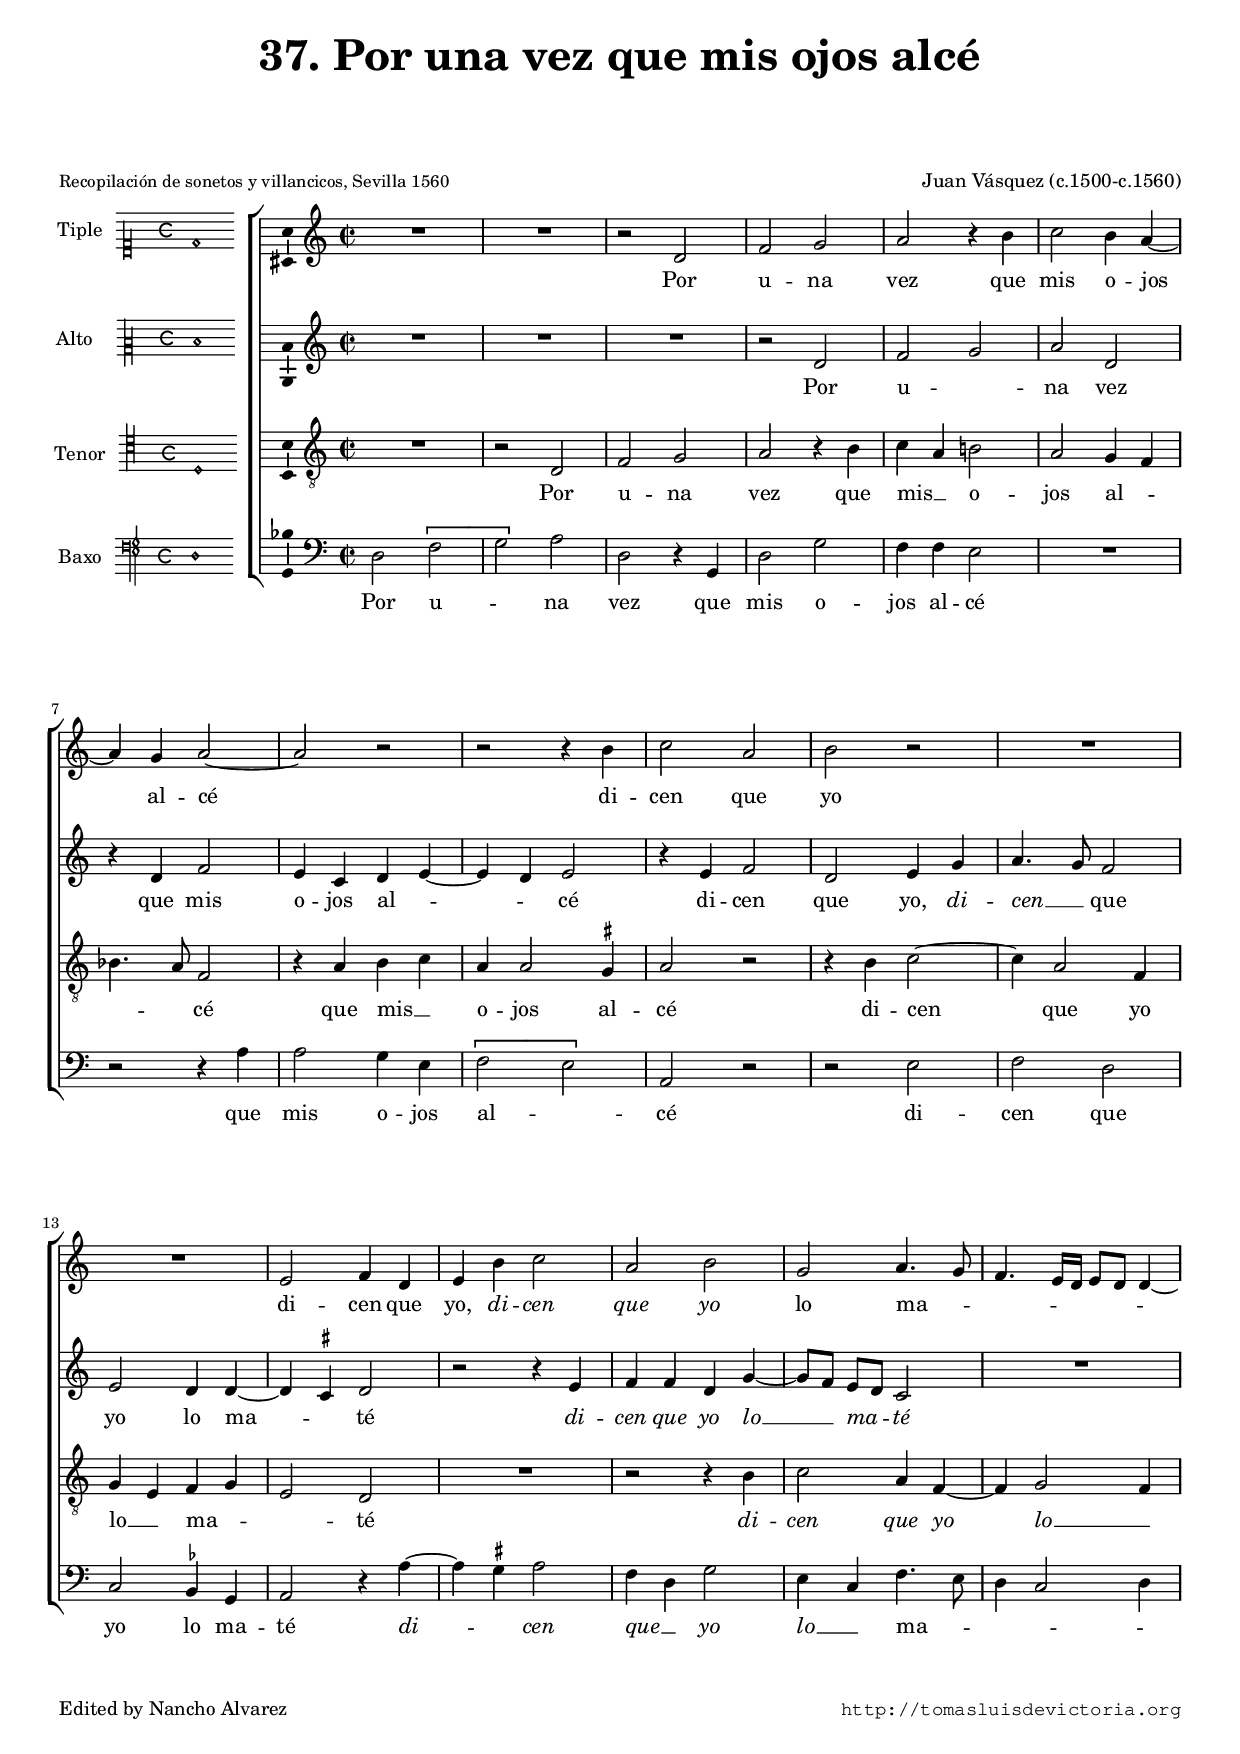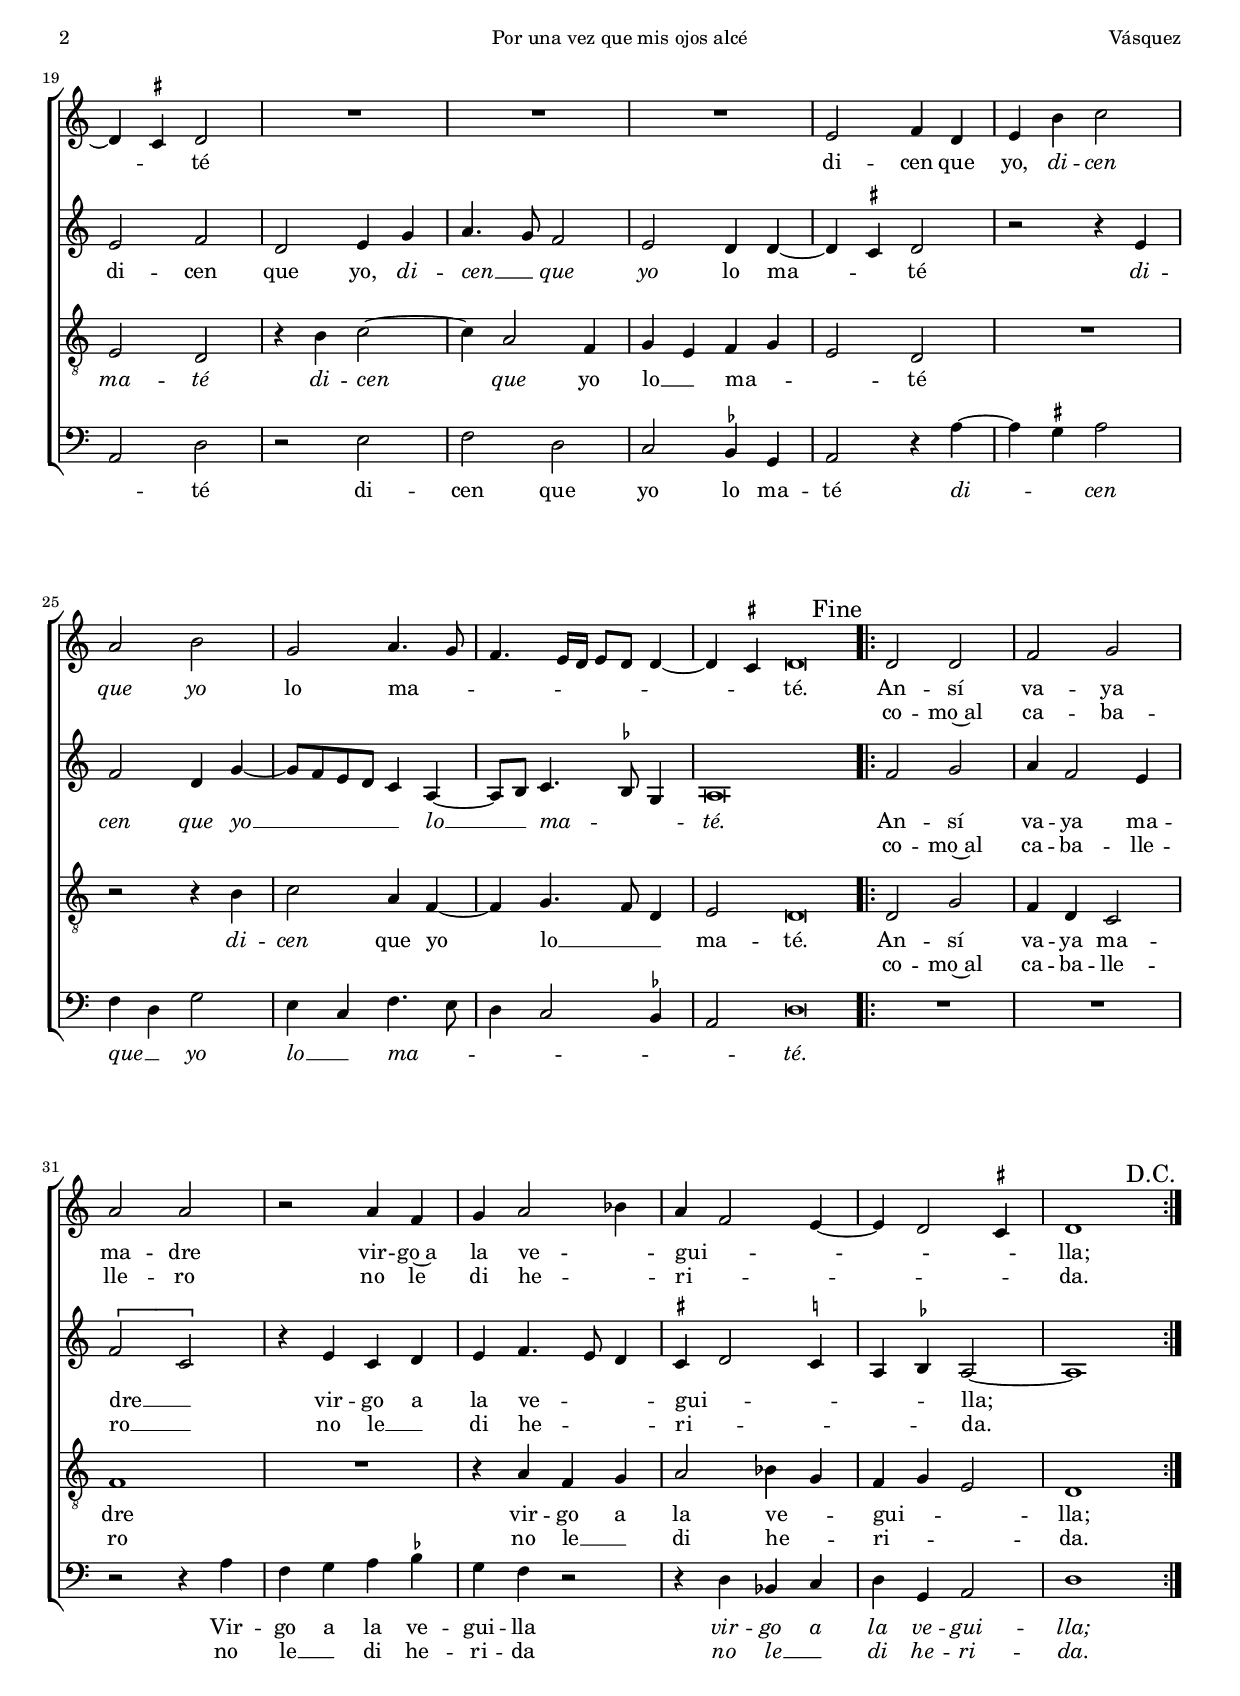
\version "2.18.0"

#(set-default-paper-size "a4")
#(set-global-staff-size 16.7)
#(ly:set-option 'point-and-click #f)
%mobile -s14.3 -i2.7 -ball

italicas=\override LyricText.font-shape = #'italic
rectas=\override LyricText.font-shape = #'upright
ss=\once \set suggestAccidentals = ##t
incipitwidth = 20
mtempo={\tempo 4 = 100}
mtempob={\tempo 4 = 50}

htitle="Por una vez que mis ojos alcé"
hcomposer="Vásquez"

\header {
	title=\markup{\fontsize #3 "37. Por una vez que mis ojos alcé"}
	%subtitle=\markup{""}
	subsubtitle=\markup{\null \vspace #3 }
        composer = \markup{"Juan Vásquez (c.1500-c.1560)"}
        pdfauthor=\composer
        %opus="(-)"
	poet=\markup{\smaller "Recopilación de sonetos y villancicos, Sevilla 1560"} 
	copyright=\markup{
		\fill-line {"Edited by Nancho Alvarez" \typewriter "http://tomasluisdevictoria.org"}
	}
%	tagline=""
}

global={\key c \major \time 2/2 \skip 1*28
        \override Score.RehearsalMark.self-alignment-X=#right
        \override Score.RehearsalMark.break-visibility=#begin-of-line-invisible
        \mark \markup{"Fine"}
        \bar ".|:-||"
        %tablet \break
        \skip 1*8
        \bar ":|."
        \mark \markup{"D.C."}
}


cantus=\relative c'{
	R1*2
	r2 d
	f g
	a r4 b
	c2 b4 a ~
	a g a2 ~
	a2 r 
	r r4 b
	c2 a 
	b r
	R1*2
	e,2 f4 d
	e b' c2
	a b
	g a4. g8
	f4. e16[ d] e8[ d] d4 ~
	d \ss cis d2
	R1*3
	e2 f4 d
	e b' c2
	a b
	g2 a4. g8
	f4. e16[ d] e8[ d] d4 ~
	d \ss cis \mtempob d\breve*1/4
	\mtempo
	d2 d
	f g
	a a
	r2 a4 f
	g4 a2 bes4
	a4 f2 e4 ~
	e d2 \ss cis4
	d1 % d2
}

altus=\relative c'{
	R1*3
	r2 d
	f g
	a d,
	r4 d f2
	e4 c d e ~
	e d e2
	r4 e f2
	d e4 g
	a4. g8 f2
	e d4 d ~
	d \ss cis d2
	r2 r4 e
	f4 f d g ~
	g8[ f] e[ d] c2
	R1
	e2 f
	d e4 g
	a4. g8 f2
	e d4 d ~
	d \ss cis d2
	r2 r4 e
	f2 d4 g ~
	g8[ f e d] c4 a ~
	a8[ b] c4. \ss bes8 g4
	a\breve*1/2
	f'2 g
	a4 f2 e4
	\[f2 c\]
	r4 e c d
	e4 f4. e8 d4
	\ss cis4 d2 \ss c4
	a4 \ss bes a2 ~
	a1 % a2
}

tenor=\relative c{
	R1
	r2 d
	f g
	a r4 b
	c4 a b!2
	a2 g4 f
	bes4. a8 f2
	r4 a b c
	a a2 \ss gis4
	a2 r
	r4 b c2 ~
	c4 a2 f4
	g4 e f g
	e2 d
	R1
	r2 r4 b'
	c2 a4 f ~
	f4 g2 f4
	e2 d
	r4 b' c2 ~
	c4 a2 f4
	g4 e f g
	e2 d
	R1
	r2 r4 b'
	c2 a4 f ~
	f g4. f8 d4
	e2 d\breve*1/4
	d2 g
	f4 d c2 
	f1
	R1
	r4 a f g
	a2 bes4 g
	f g e2
	d1 % d2
}

bassus=\relative c{
	d2 \[f2
	g\] a2 
	d, r4 g,
	d'2 g
	f4 f e2
	R1
	r2 r4 a
	a2 g4 e
	\[f2 e\]
	a,2 r
	r2 e'
	f d
	c \ss bes4 g
	a2 r4 a' ~
	a \ss gis a2
	f4 d g2
	e4 c f4. e8
	d4 c2 d4
	a2 d
	r2 e
	f d
	c \ss bes4 g
	a2 r4 a' ~
	a \ss gis a2
	f4 d g2
	e4 c f4. e8
	d4 c2 \ss bes4
	a2 d\breve*1/4
	R1*2
	r2 r4 a' 
	f4 g a \ss bes
	g4 f r2
	r4 d bes c
	d g, a2
	d1 % d2
}

textocantus=\lyricmode{
Por u -- na vez que mis o -- jos al -- cé
di -- cen que yo
di -- cen que yo,
\italicas
di -- cen que yo
\rectas
lo ma -- _ _ _ _ _ _ té
di -- cen que yo,
\italicas
di -- cen que yo
\rectas
lo ma -- _ _ _ _ _ _ té.
An -- sí va -- ya ma -- dre
vir -- go~a la ve -- _ gui -- _ _ _ _ lla; % "vegilla", diferente colocación
}
textocantusb=\lyricmode{
_ _ _ _ _ _ _ _ _ _ _ _ _ _ _ _ _ _ 
_ _ _ _ _ _ _ _ _ _ _ _ _ _ _ _ _ _ _ _ _ _ _ _
_ _ _ _ _ _
co -- mo~al ca -- ba -- lle -- ro
no le di he -- _ ri -- _ _ _ _ da.
}


textoaltus=\lyricmode{
Por u -- _ na vez que mis o -- jos al -- _ _ cé
di -- cen que yo,
\italicas
di -- cen __ _
\rectas
que yo lo ma -- _ té
\italicas
di -- cen que yo lo __ ma -- té
\rectas
di -- cen que yo,
\italicas
di -- cen __ _ que yo
\rectas
lo ma -- _ té
\italicas
di -- cen que yo __ _ lo __ ma -- _ _ té.
\rectas
An -- sí va -- ya ma -- dre __ _
vir -- go a la ve -- _ _ gui -- _ _ _ _ lla;

}
textoaltusb=\lyricmode{
_ _ _ _ _ _ _ _ _ _ _ _ _ _ _ _ _ _ 
_ _ _ _ _ _ _ _ _ _ _ _ _ _ _ _ _ _ 
_ _ _ _ _ _ _ _ _ _ _ _ _ _
_ _ _ _ _ _ 
co -- mo~al ca -- ba -- lle -- ro __ _
no le __ _ di he -- _ _ ri -- _ _ _ _ da.
}

textotenor=\lyricmode{
Por u -- na vez que mis __ _ o -- jos
al -- _ _ _ cé
que mis __ _ o -- jos al -- cé
di -- cen que yo lo __ _ ma -- _ _ té
\italicas
di -- cen que yo lo __ _ ma -- té
di -- cen que 
\rectas
yo lo __ _ ma -- _ _ té
\italicas
di -- cen \rectas
que yo lo __ _ _ ma -- té.
An -- sí va -- ya ma -- dre
vir -- go a la ve -- _ gui -- _ _ lla;
}
textotenorb=\lyricmode{
_ _ _ _ _ _ _ _ _ _ _ _ _ _ _ _ _ _ 
_ _ _ _ _ _ _ _ _ _ _ _ _ _ _ _ _ _
_ _ _ _ _ _ _ _ _ _ _ _ _
_ _ _ _ _ _ _ _ _
co -- mo~al ca -- ba -- lle -- ro
no le __ _ di he -- _ ri -- _ _ da.
}

textobassus=\lyricmode{
Por u -- _ na vez que mis o -- jos al -- cé
que mis o -- jos al -- _ cé
di -- cen que yo lo ma -- té
\italicas
di -- _ cen que __ _ yo lo __ _
\rectas
ma -- _ _ _ _ _ té
di -- cen que yo lo ma -- té
\italicas
di -- _ cen que __ _ yo lo __ _ ma -- _ _ _ _ _ té.
\rectas
Vir -- go a la ve -- gui -- lla
\italicas
vir -- go a la ve -- gui -- lla;
}

textobassusb=\lyricmode{
_ _ _ _ _ _ _ _ _ _ _ _ _ _ _ _ _ _ 
_ _ _ _ _ _ _ _ _ _ _ _ _ _ _ _ _ _ 
_ _ _ _ _ _ _ _ _ _ _ _
_ _ _ _ _ _ _ _ _ _ _ _ _ _ 
no le __ _ di he -- ri -- da
\italicas
no le __ _ di he -- ri -- da.
}


incipitcantus=\markup{
	\score{
		{ 
		\set Staff.instrumentName="Tiple  "
		\override NoteHead.style = #'neomensural
		\override Staff.TimeSignature.style = #'neomensural
		\cadenzaOn 
		\clef "petrucci-c1"
		\key c \major
		\time 4/4
		d'1
		} 

	\layout { line-width=\incipitwidth indent = 0 }
	}
}

incipitaltus=\markup{
	\score{
		{ 
		\set Staff.instrumentName="Alto    "
		\override NoteHead.style = #'neomensural 
		\override Staff.TimeSignature.style = #'neomensural
		\cadenzaOn 
		\clef "petrucci-c2"
		\key c \major
		\time 4/4
                d'1
		} 
	\layout { line-width=\incipitwidth indent = 0 }
	}
}


incipittenor=\markup{
	\score{
		{ 
		\set Staff.instrumentName="Tenor  "
		\override NoteHead.style = #'neomensural 
		\override Staff.TimeSignature.style = #'neomensural
		\cadenzaOn 
		\clef "petrucci-c4"
		\key c \major
		\time 4/4
                d1
		} 
	\layout { line-width=\incipitwidth indent=0 }
	}
}

incipitbassus=\markup{
	\score{
		{ 
		\set Staff.instrumentName="Baxo  "
		\override NoteHead.style = #'neomensural
		\override Staff.TimeSignature.style = #'neomensural
		\cadenzaOn 
		\clef "petrucci-f4"
		\key c \major
		\time 4/4
                d1
		} 
	\layout { line-width=\incipitwidth indent = 0 }
	}
}

%\layout {
%       \context {\Voice
%               \remove Ligature_bracket_engraver
%               \consists Mensural_ligature_engraver
%       }
%       line-width=\incipitwidth
%       indent = 0
%}

\score {\transpose c' c'{
\new ChoirStaff<<

	\new Staff <<\global
	\new Voice="v1" {
		\set Staff.instrumentName=\incipitcantus
		\clef "treble"
		\cantus }
	\new Lyrics \lyricsto "v1" {\textocantus }
	\new Lyrics \lyricsto "v1" {\textocantusb }
	>>

	\new Staff <<\global
	\new Voice="v2" {
		\set Staff.instrumentName=\incipitaltus
		\clef "treble"
		\altus }
	\new Lyrics \lyricsto "v2" {\textoaltus }
	\new Lyrics \lyricsto "v2" {\textoaltusb }
	>>
	
	\new Staff <<\global
	\new Voice="v3" {
		\set Staff.instrumentName=\incipittenor
		\clef "G_8"
		\tenor }
	\new Lyrics \lyricsto "v3" {\textotenor }
	\new Lyrics \lyricsto "v3" {\textotenorb }
	>>

	\new Staff <<\global
	\new Voice="v4" {
		\set Staff.instrumentName=\incipitbassus
		\clef "bass"
		\bassus }
	\new Lyrics \lyricsto "v4" {\textobassus }
	\new Lyrics \lyricsto "v4" {\textobassusb }
	>>
	
>>

	} % transpose

\layout{ 
	\context {\Lyrics 
		\override VerticalAxisGroup.staff-affinity = #UP
		\override VerticalAxisGroup.nonstaff-relatedstaff-spacing =
			#'((basic-distance . 0) (minimum-distance . 0) (padding . 1))
		\override LyricText.font-size = #1.2
		\override LyricHyphen.minimum-distance = #0.5
	}
	\context {\Score 
		tempoHideNote = ##t
		\override BarNumber.padding = #2 
	}
	\context {\Voice 
		%melismaBusyProperties = #'()
		autoBeaming = ##f
	}
	\context {\Staff 
                %\RemoveEmptyStaves
                %\override VerticalAxisGroup.remove-first = ##t
		\override VerticalAxisGroup.staff-staff-spacing =
			#'((basic-distance . 11) (minimum-distance . 0) (padding . 1))
		\consists Ambitus_engraver 
		\override LigatureBracket.padding = #1
	}
}

%\midi { \mtempo }

}


\paper{
	evenHeaderMarkup=\markup  \fill-line { \fromproperty #'page:page-number-string \htitle \hcomposer }
	oddHeaderMarkup= \markup  \fill-line { \on-the-fly #not-first-page \hcomposer \on-the-fly #not-first-page \htitle \on-the-fly #not-first-page \fromproperty #'page:page-number-string }
	%system-count=20
	%page-count = 8
	systems-per-page = 3
	ragged-last-bottom = ##f
	indent=3.4\cm
	system-system-spacing =
	#'((basic-distance . 20) (minimum-distance . 0) (padding . 5))
	top-system-spacing = % header
	#'((basic-distance . 9) (minimum-distance . 0) (padding . 0))
	last-bottom-spacing = % footer
	#'((basic-distance . 14) (minimum-distance . 0) (padding . 0))
	markup-system-spacing.padding = #1.5
}
